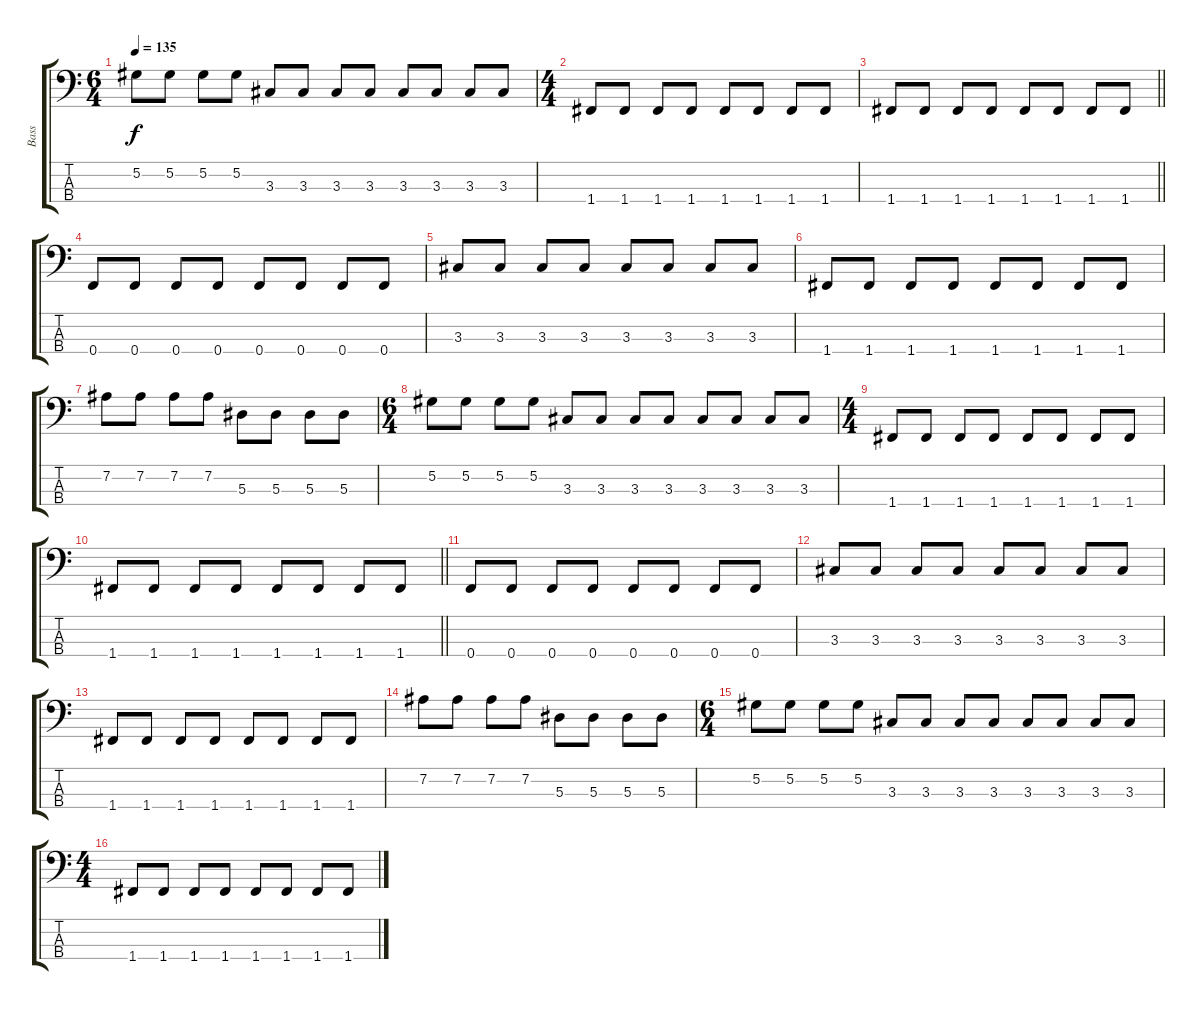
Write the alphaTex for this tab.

\track ("Bass" "Bass") {instrument electricbassfinger}
\staff {score tabs}
\tuning (Ab2 Eb2 Bb1 F1) {hide}
\ts (6 4)
\tempo 135
\clef f4
\ks c
5.2.8{dy f} 5.2.8 5.2.8 5.2.8 3.3.8 3.3.8 3.3.8 3.3.8 3.3.8 3.3.8 3.3.8 3.3.8 |
\ts (4 4)
1.4.8 1.4.8 1.4.8 1.4.8 1.4.8 1.4.8 1.4.8 1.4.8 |
\barLineRight lightlight
1.4.8 1.4.8 1.4.8 1.4.8 1.4.8 1.4.8 1.4.8 1.4.8 |
0.4.8 0.4.8 0.4.8 0.4.8 0.4.8 0.4.8 0.4.8 0.4.8 |
3.3.8 3.3.8 3.3.8 3.3.8 3.3.8 3.3.8 3.3.8 3.3.8 |
1.4.8 1.4.8 1.4.8 1.4.8 1.4.8 1.4.8 1.4.8 1.4.8 |
7.2.8 7.2.8 7.2.8 7.2.8 5.3.8 5.3.8 5.3.8 5.3.8 |
\ts (6 4)
5.2.8 5.2.8 5.2.8 5.2.8 3.3.8 3.3.8 3.3.8 3.3.8 3.3.8 3.3.8 3.3.8 3.3.8 |
\ts (4 4)
1.4.8 1.4.8 1.4.8 1.4.8 1.4.8 1.4.8 1.4.8 1.4.8 |
\barLineRight lightlight
1.4.8 1.4.8 1.4.8 1.4.8 1.4.8 1.4.8 1.4.8 1.4.8 |
0.4.8{volume 9} 0.4.8 0.4.8 0.4.8 0.4.8 0.4.8 0.4.8 0.4.8 |
3.3.8 3.3.8 3.3.8 3.3.8 3.3.8 3.3.8 3.3.8 3.3.8 |
1.4.8 1.4.8 1.4.8 1.4.8 1.4.8 1.4.8 1.4.8 1.4.8 |
7.2.8 7.2.8 7.2.8 7.2.8 5.3.8 5.3.8 5.3.8 5.3.8 |
\ts (6 4)
5.2.8{volume 5} 5.2.8 5.2.8 5.2.8 3.3.8 3.3.8 3.3.8 3.3.8 3.3.8 3.3.8 3.3.8 3.3.8 |
\ts (4 4)
1.4.8 1.4.8 1.4.8 1.4.8 1.4.8 1.4.8 1.4.8 1.4.8
